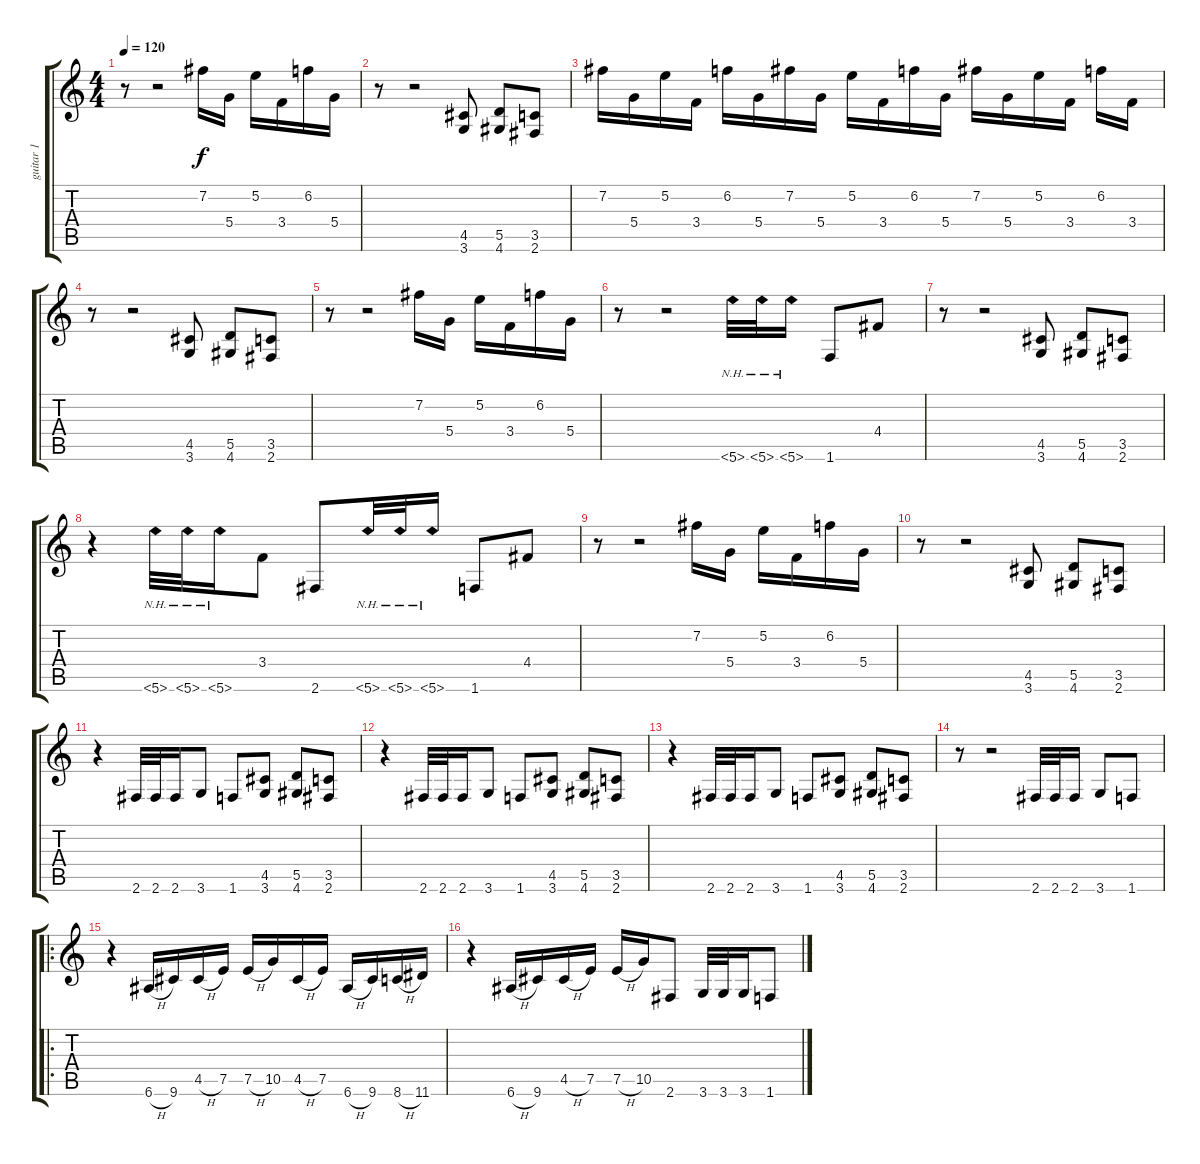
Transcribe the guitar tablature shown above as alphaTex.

\track ("guitar 1" "guitar 1") {instrument overdrivenguitar}
\staff {score tabs}
\tuning (E4 B3 G3 D3 A2 E2) {hide}
\ts (4 4)
\tempo 120
\clef g2
\ks c
r.8{dy f} r.2 7.2.16 5.4.16 5.2.16 3.4.16 6.2.16 5.4.16 |
r.8 r.2 (4.5 3.6).8 (5.5 4.6).8 (3.5 2.6).8 |
7.2.16 5.4.16 5.2.16 3.4.16 6.2.16 5.4.16 7.2.16 5.4.16 5.2.16 3.4.16 6.2.16 5.4.16 7.2.16 5.4.16 5.2.16 3.4.16 6.2.16 3.4.16 |
r.8 r.2 (4.5 3.6).8 (5.5 4.6).8 (3.5 2.6).8 |
r.8 r.2 7.2.16 5.4.16 5.2.16 3.4.16 6.2.16 5.4.16 |
r.8 r.2 5.6{nh}.32 5.6{nh}.32 5.6{nh}.16 1.6.8 4.4.8 |
r.8 r.2 (4.5 3.6).8 (5.5 4.6).8 (3.5 2.6).8 |
r.4 5.6{nh}.32 5.6{nh}.32 5.6{nh}.16 3.4.8 2.6.8 5.6{nh}.32 5.6{nh}.32 5.6{nh}.16 1.6.8 4.4.8 |
r.8 r.2 7.2.16 5.4.16 5.2.16 3.4.16 6.2.16 5.4.16 |
r.8 r.2 (4.5 3.6).8 (5.5 4.6).8 (3.5 2.6).8 |
r.4 2.6.32 2.6.32 2.6.16 3.6.8 1.6.8 (4.5 3.6).8 (5.5 4.6).8 (3.5 2.6).8 |
r.4 2.6.32 2.6.32 2.6.16 3.6.8 1.6.8 (4.5 3.6).8 (5.5 4.6).8 (3.5 2.6).8 |
r.4 2.6.32 2.6.32 2.6.16 3.6.8 1.6.8 (4.5 3.6).8 (5.5 4.6).8 (3.5 2.6).8 |
r.8 r.2 2.6.32 2.6.32 2.6.16 3.6.8 1.6.8 |
\ro
r.4 6.6{h}.16 9.6.16 4.5{h}.16 7.5.16 7.5{h}.16 10.5.16 4.5{h}.16 7.5.16 6.6{h}.16 9.6.16 8.6{h}.16 11.6.16 |
r.4 6.6{h}.16 9.6.16 4.5{h}.16 7.5.16 7.5{h}.16 10.5.16 2.6.8 3.6.32 3.6.32 3.6.16 1.6.8
